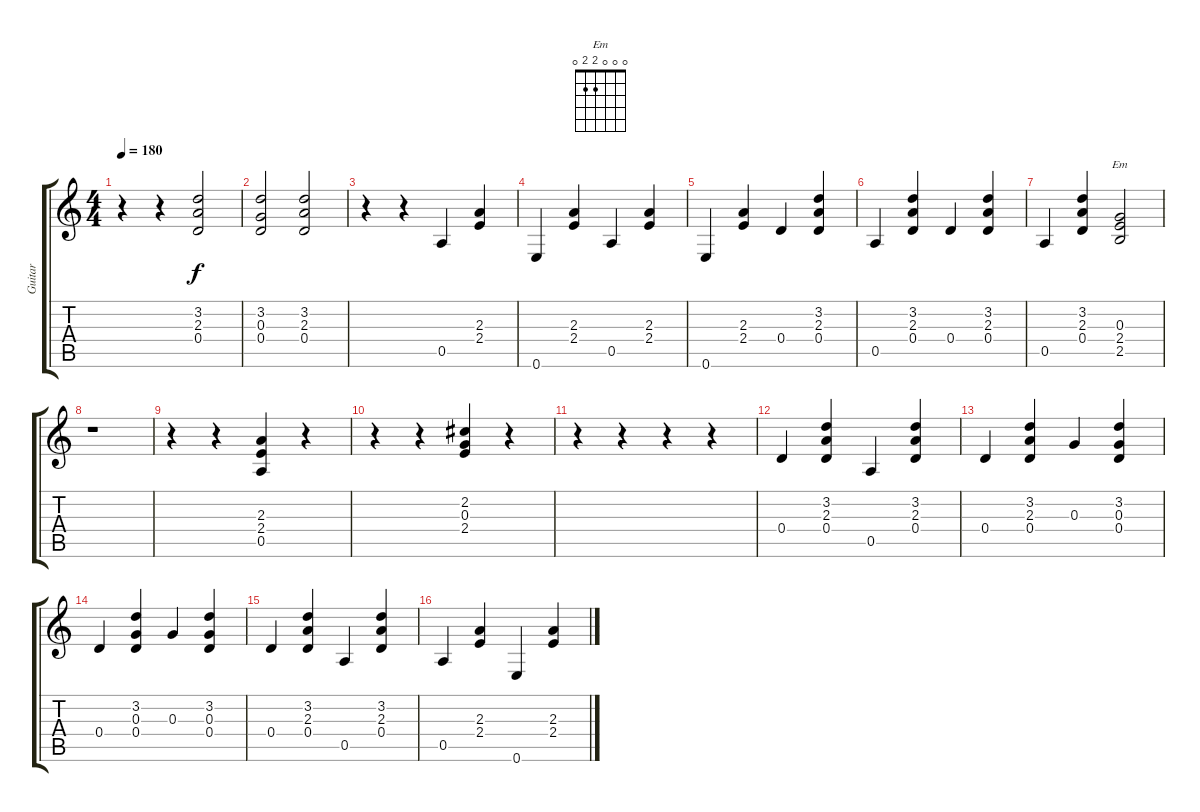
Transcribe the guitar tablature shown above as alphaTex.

\track ("Guitar " "Guitar ") {instrument acousticguitarsteel}
\staff {score tabs}
\tuning (E4 B3 G3 D3 A2 E2) {hide}
\chord ("Em" 0 0 0 2 2 0)
\ts (4 4)
\tempo 180
\clef g2
\ks c
r.4{dy f} r.4 (3.2 2.3 0.4).2 |
(3.2 0.3 0.4).2 (3.2 2.3 0.4).2 |
r.4 r.4 0.5.4 (2.3 2.4).4 |
0.6.4 (2.3 2.4).4 0.5.4 (2.3 2.4).4 |
0.6.4 (2.3 2.4).4 0.4.4 (3.2 2.3 0.4).4 |
0.5.4 (3.2 2.3 0.4).4 0.4.4 (3.2 2.3 0.4).4 |
0.5.4 (3.2 2.3 0.4).4 (0.3 2.4 2.5).2{ch "Em"} |
r.1 |
r.4 r.4 (2.3 2.4 0.5).4 r.4 |
r.4 r.4 (2.2 0.3 2.4).4 r.4 |
r.4 r.4 r.4 r.4 |
0.4.4 (3.2 2.3 0.4).4 0.5.4 (3.2 2.3 0.4).4 |
0.4.4 (3.2 2.3 0.4).4 0.3.4 (3.2 0.3 0.4).4 |
0.4.4 (3.2 0.3 0.4).4 0.3.4 (3.2 0.3 0.4).4 |
0.4.4 (3.2 2.3 0.4).4 0.5.4 (3.2 2.3 0.4).4 |
0.5.4 (2.3 2.4).4 0.6.4 (2.3 2.4).4
